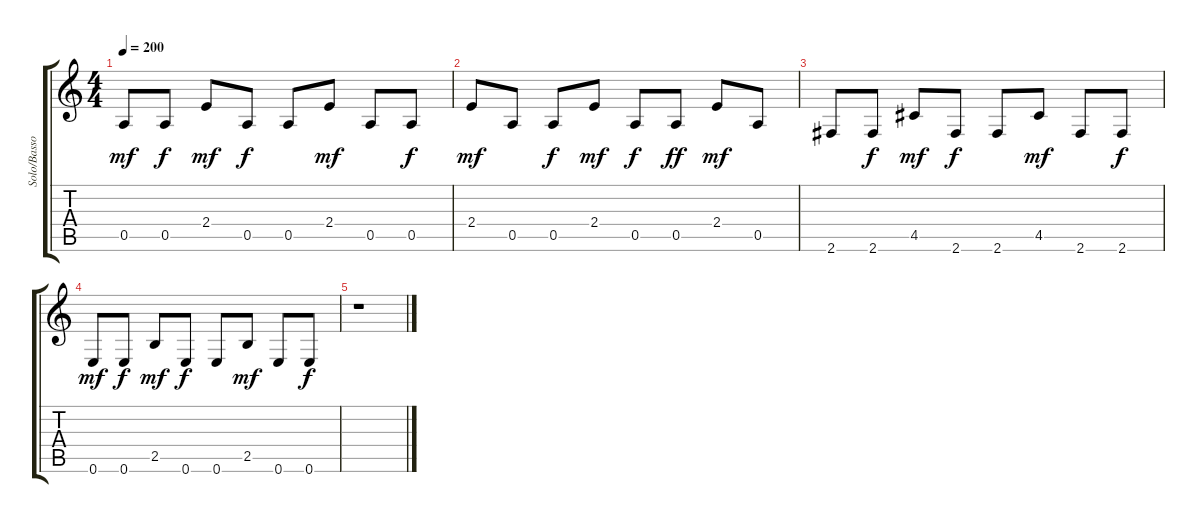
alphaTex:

\track ("Solo/Basso(Ste)" "Solo/Basso") {instrument slapbass2}
\staff {score tabs}
\tuning (E4 B3 G3 D3 A2 E2) {hide}
\ts (4 4)
\tempo 200
\clef g2
\ks c
0.5.8{dy mf} 0.5.8{dy f} 2.4.8{dy mf} 0.5.8{dy f} 0.5.8 2.4.8{dy mf} 0.5.8 0.5.8{dy f} |
2.4.8{dy mf} 0.5.8 0.5.8{dy f} 2.4.8{dy mf} 0.5.8{dy f} 0.5.8{dy ff} 2.4.8{dy mf} 0.5.8 |
2.6.8 2.6.8{dy f} 4.5.8{dy mf} 2.6.8{dy f} 2.6.8 4.5.8{dy mf} 2.6.8 2.6.8{dy f} |
0.6.8{dy mf} 0.6.8{dy f} 2.5.8{dy mf} 0.6.8{dy f} 0.6.8 2.5.8{dy mf} 0.6.8 0.6.8{dy f} |
r.1
